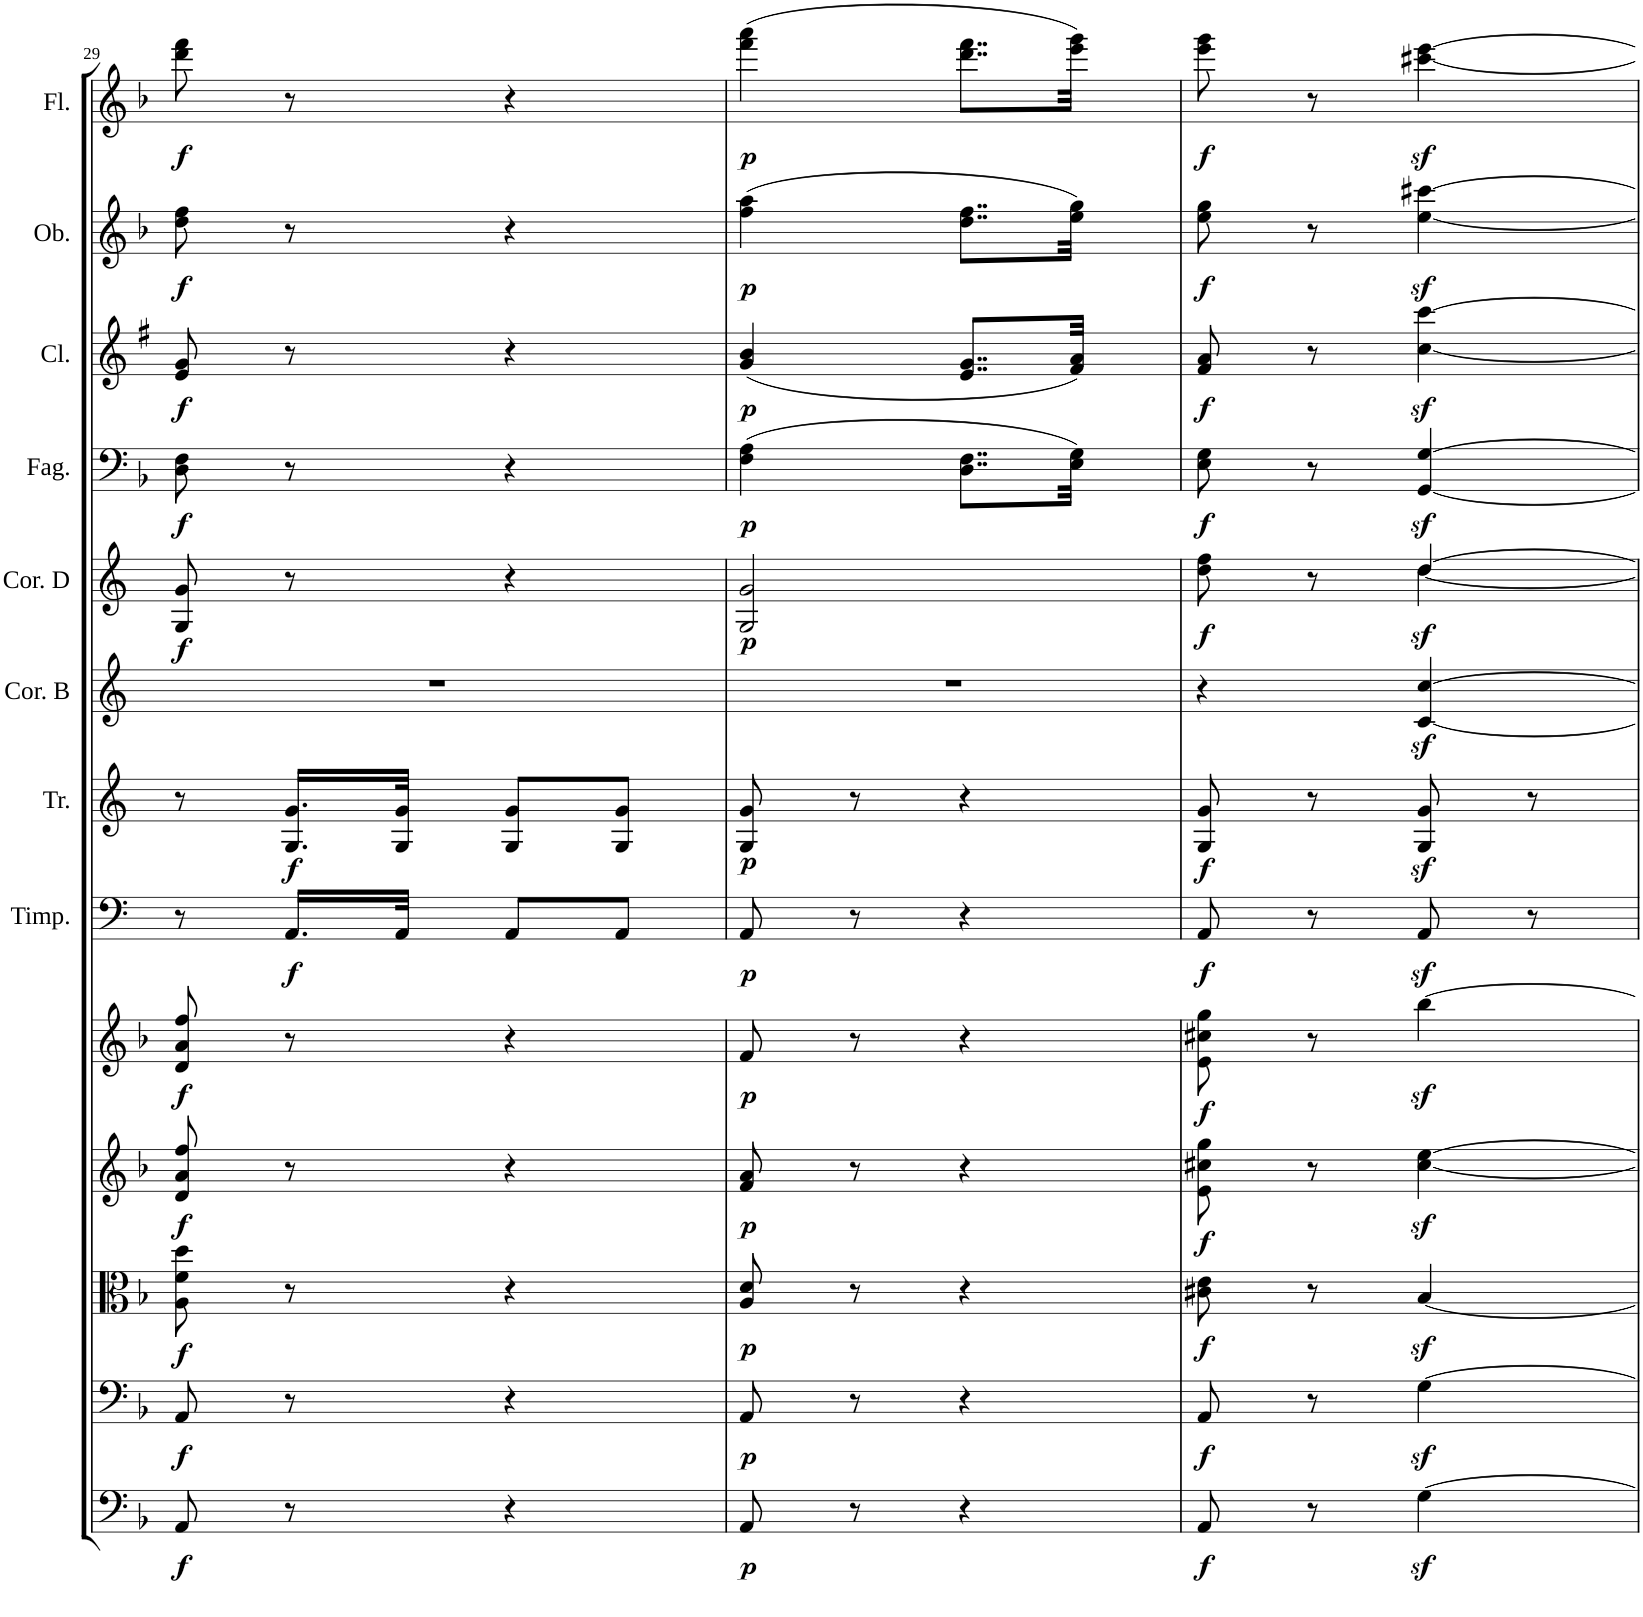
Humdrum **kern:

**kern	**dynam	**kern	**dynam	**kern	**dynam	**kern	**dynam	**kern	**dynam	**kern	**dynam	**kern	**dynam	**kern	**kern	**dynam	**kern	**dynam	**kern	**dynam	**kern	**dynam	**kern	**dynam
*part13	*part13	*part12	*part12	*part11	*part11	*part10	*part10	*part9	*part9	*part8	*part8	*part7	*part7	*part6	*part5	*part5	*part4	*part4	*part3	*part3	*part2	*part2	*part1	*part1
*staff13	*staff13	*staff12	*staff12	*staff11	*staff11	*staff10	*staff10	*staff9	*staff9	*staff8	*staff8	*staff7	*staff7	*staff6	*staff5	*staff5	*staff4	*staff4	*staff3	*staff3	*staff2	*staff2	*staff1	*staff1
*I"Basso	*	*I"Violoncello	*	*I"Viola	*	*I"Violino II	*	*I"Violino I	*	*I"Timpani in D–A	*	*I"Trombe in D	*	*I"Corni in B basso	*I"Corni in D	*	*I"Fagotti	*	*I"Clarinetti in B	*	*I"Oboi	*	*I"Flauti	*
*	*	*	*	*	*	*	*	*	*	*I'Timp.	*	*I'Tr.	*	*I'Cor. B	*I'Cor. D	*	*I'Fag.	*	*I'Cl.	*	*I'Ob.	*	*I'Fl.	*
!!LO:PB:g=z
*clefF4	*	*clefF4	*	*clefC3	*	*clefG2	*	*clefG2	*	*clefF4	*	*clefG2	*	*clefG2	*clefG2	*	*clefF4	*	*clefG2	*	*clefG2	*	*clefG2	*
*Trd7c12	*	*	*	*	*	*	*	*	*	*	*	*Trd-1c-2	*	*Trd8c14	*Trd6c10	*	*	*	*Trd1c2	*	*	*	*	*
*k[b-]	*	*k[b-]	*	*k[b-]	*	*k[b-]	*	*k[b-]	*	*k[]	*	*k[]	*	*k[]	*k[]	*	*k[b-]	*	*k[f#]	*	*k[b-]	*	*k[b-]	*
*M2/4	*	*M2/4	*	*M2/4	*	*M2/4	*	*M2/4	*	*M2/4	*	*M2/4	*	*M2/4	*M2/4	*	*M2/4	*	*M2/4	*	*M2/4	*	*M2/4	*
=29	=29	=29	=29	=29	=29	=29	=29	=29	=29	=29	=29	=29	=29	=29	=29	=29	=29	=29	=29	=29	=29	=29	=29	=29
!	!LO:DY:b	!	!LO:DY:b	!	!LO:DY:b	!	!LO:DY:b	!	!LO:DY:b	!	!	!	!	!	!	!LO:DY:b	!	!LO:DY:b	!	!LO:DY:b	!	!LO:DY:b	!	!LO:DY:b
8AA/	f	8AA/	f	8A\ 8f\ 8dd\	f	8d/ 8a/ 8ff/	f	8d/ 8a/ 8ff/	f	8r	.	8r	.	2r	8G/ 8g/	f	8D\ 8F\	f	8e/ 8g/	f	8dd\ 8ff\	f	8ddd\ 8fff\	f
!	!	!	!	!	!	!	!	!	!	!	!LO:DY:b	!	!LO:DY:b	!	!	!	!	!	!	!	!	!	!	!
8r	.	8r	.	8r	.	8r	.	8r	.	16.AA/LL	f	16.G/ 16.g/LL	f	.	8r	.	8r	.	8r	.	8r	.	8r	.
.	.	.	.	.	.	.	.	.	.	32AA/JJk	.	32G/ 32g/JJk	.	.	.	.	.	.	.	.	.	.	.	.
4r	.	4r	.	4r	.	4r	.	4r	.	8AA/L	.	8G/ 8g/L	.	.	4r	.	4r	.	4r	.	4r	.	4r	.
.	.	.	.	.	.	.	.	.	.	8AA/J	.	8G/ 8g/J	.	.	.	.	.	.	.	.	.	.	.	.
=30	=30	=30	=30	=30	=30	=30	=30	=30	=30	=30	=30	=30	=30	=30	=30	=30	=30	=30	=30	=30	=30	=30	=30	=30
!	!LO:DY:b	!	!LO:DY:b	!	!LO:DY:b	!	!LO:DY:b	!	!LO:DY:b	!	!LO:DY:b	!	!LO:DY:b	!	!	!LO:DY:b	!	!LO:DY:b	!	!LO:DY:b	!	!LO:DY:b	!	!LO:DY:b
8AA/	p	8AA/	p	8A/ 8d/	p	8f/ 8a/	p	8f/	p	8AA/	p	8G/ 8g/	p	2r	2G/ 2g/	p	(4F\ 4A\	p	(4g/ 4b/	p	(4ff\ 4aa\	p	(4fff\ 4aaa\	p
8r	.	8r	.	8r	.	8r	.	8r	.	8r	.	8r	.	.	.	.	.	.	.	.	.	.	.	.
4r	.	4r	.	4r	.	4r	.	4r	.	4r	.	4r	.	.	.	.	8..D\ 8..F\L	.	8..e/ 8..g/L	.	8..dd\ 8..ff\L	.	8..ddd\ 8..fff\L	.
.	.	.	.	.	.	.	.	.	.	.	.	.	.	.	.	.	32E\ 32G\Jkk)	.	32f#/ 32a/Jkk)	.	32ee\ 32gg\Jkk)	.	32eee\ 32ggg\Jkk)	.
=31	=31	=31	=31	=31	=31	=31	=31	=31	=31	=31	=31	=31	=31	=31	=31	=31	=31	=31	=31	=31	=31	=31	=31	=31
*	*	*	*	*	*	*	*	*	*	*	*	*	*	*	*^	*	*	*	*	*	*	*	*	*
!	!LO:DY:b	!	!LO:DY:b	!	!LO:DY:b	!	!LO:DY:b	!	!LO:DY:b	!	!LO:DY:b	!	!LO:DY:b	!	!	!	!LO:DY:b	!	!LO:DY:b	!	!LO:DY:b	!	!LO:DY:b	!	!LO:DY:b
8AA/	f	8AA/	f	8c#X\ 8e\	f	8e\ 8cc#X\ 8gg\	f	8e\ 8cc#X\ 8gg\	f	8AA/	f	8G/ 8g/	f	4r	8dd\ 8ff\	4ryy	f	8E\ 8G\	f	8f#/ 8a/	f	8ee\ 8gg\	f	8eee\ 8ggg\	f
8r	.	8r	.	8r	.	8r	.	8r	.	8r	.	8r	.	.	8r	.	.	8r	.	8r	.	8r	.	8r	.
!	!	!	!	!	!	!	!	!	!	!	!	!	!	!	!	!	!LO:DY:b	!	!	!	!	!	!	!	!
[4Gz<^\	.	[4Gz<^\	.	[4B-z<^/	.	[4cc#\z<^ [4ee\z<^	.	[4bb-z<^\	.	8AAz<^/	.	8G/z<^ 8g/z<^	.	[4c/z<^ [4cc/z<^	[4dd^/	[4dd\	sf	[4GG/z<^ [4G/z<^	.	[4cc\z<^ [4ccc\z<^	.	[4ee\z<^ [4ccc#X\z<^	.	[4ccc#X\z<^ [4eee\z<^	.
.	.	.	.	.	.	.	.	.	.	8r	.	8r	.	.	.	.	.	.	.	.	.	.	.	.	.
*	*	*	*	*	*	*	*	*	*	*	*	*	*	*	*v	*v	*	*	*	*	*	*	*	*	*
=	=	=	=	=	=	=	=	=	=	=	=	=	=	=	=	=	=	=	=	=	=	=	=	=
*-	*-	*-	*-	*-	*-	*-	*-	*-	*-	*-	*-	*-	*-	*-	*-	*-	*-	*-	*-	*-	*-	*-	*-	*-
